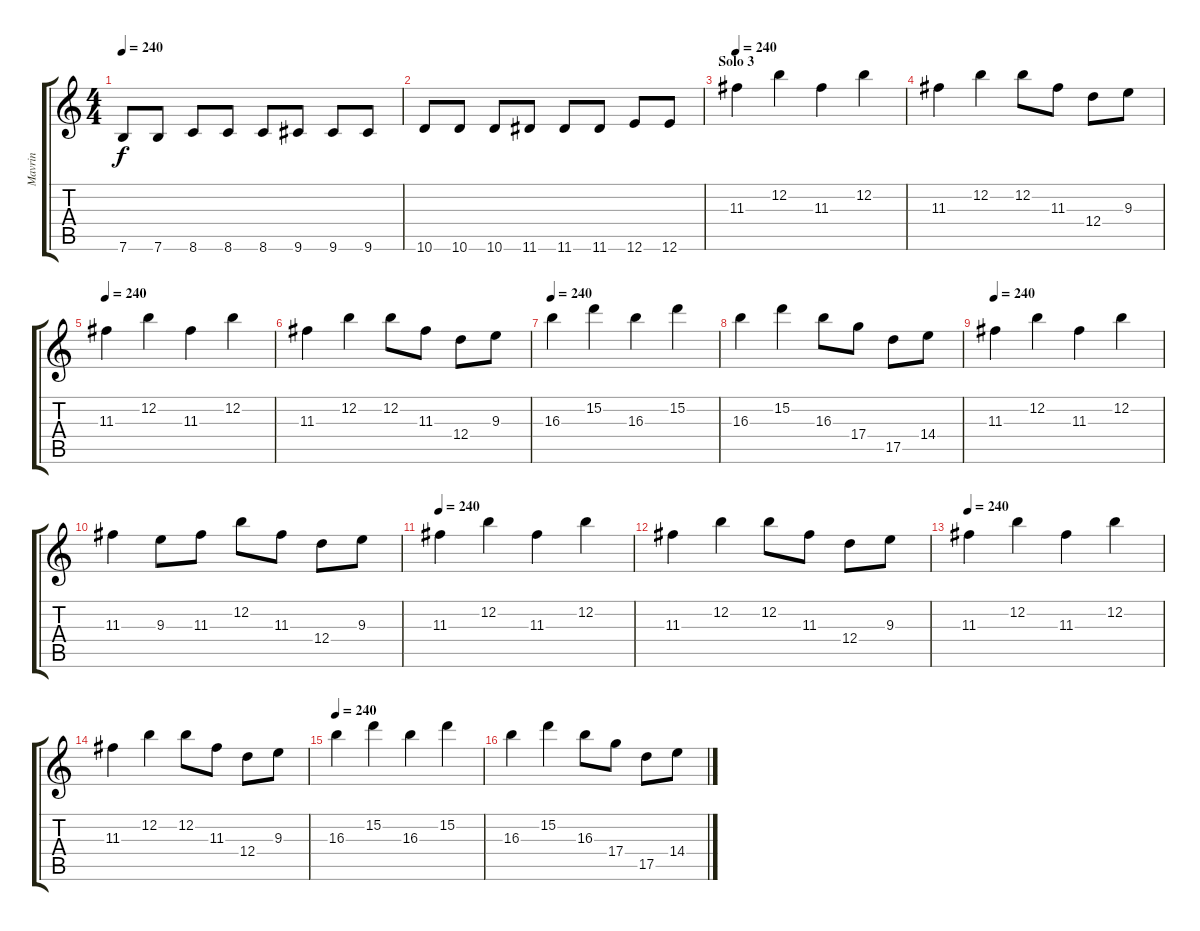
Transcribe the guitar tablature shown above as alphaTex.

\track ("Mavrin" "Mavrin") {instrument overdrivenguitar}
\staff {score tabs}
\tuning (E4 B3 G3 D3 A2 E2) {hide}
\ts (4 4)
\tempo 240
\clef g2
\ks c
7.6.8{dy f} 7.6.8 8.6.8 8.6.8 8.6.8 9.6.8 9.6.8 9.6.8 |
10.6.8 10.6.8 10.6.8 11.6.8 11.6.8 11.6.8 12.6.8 12.6.8 |
\section ("" "Solo 3")
\tempo 240
11.3.4{volume 12} 12.2.4 11.3.4 12.2.4 |
11.3.4 12.2.4 12.2.8 11.3.8 12.4.8 9.3.8 |
\tempo 240
11.3.4 12.2.4 11.3.4 12.2.4 |
11.3.4 12.2.4 12.2.8 11.3.8 12.4.8 9.3.8 |
\tempo 240
16.3.4 15.2.4 16.3.4 15.2.4 |
16.3.4 15.2.4 16.3.8 17.4.8 17.5.8 14.4.8 |
\tempo 240
11.3.4 12.2.4 11.3.4 12.2.4 |
11.3.4 9.3.8 11.3.8 12.2.8 11.3.8 12.4.8 9.3.8 |
\tempo 240
11.3.4 12.2.4 11.3.4 12.2.4 |
11.3.4 12.2.4 12.2.8 11.3.8 12.4.8 9.3.8 |
\tempo 240
11.3.4 12.2.4 11.3.4 12.2.4 |
11.3.4 12.2.4 12.2.8 11.3.8 12.4.8 9.3.8 |
\tempo 240
16.3.4 15.2.4 16.3.4 15.2.4 |
16.3.4 15.2.4 16.3.8 17.4.8 17.5.8 14.4.8
